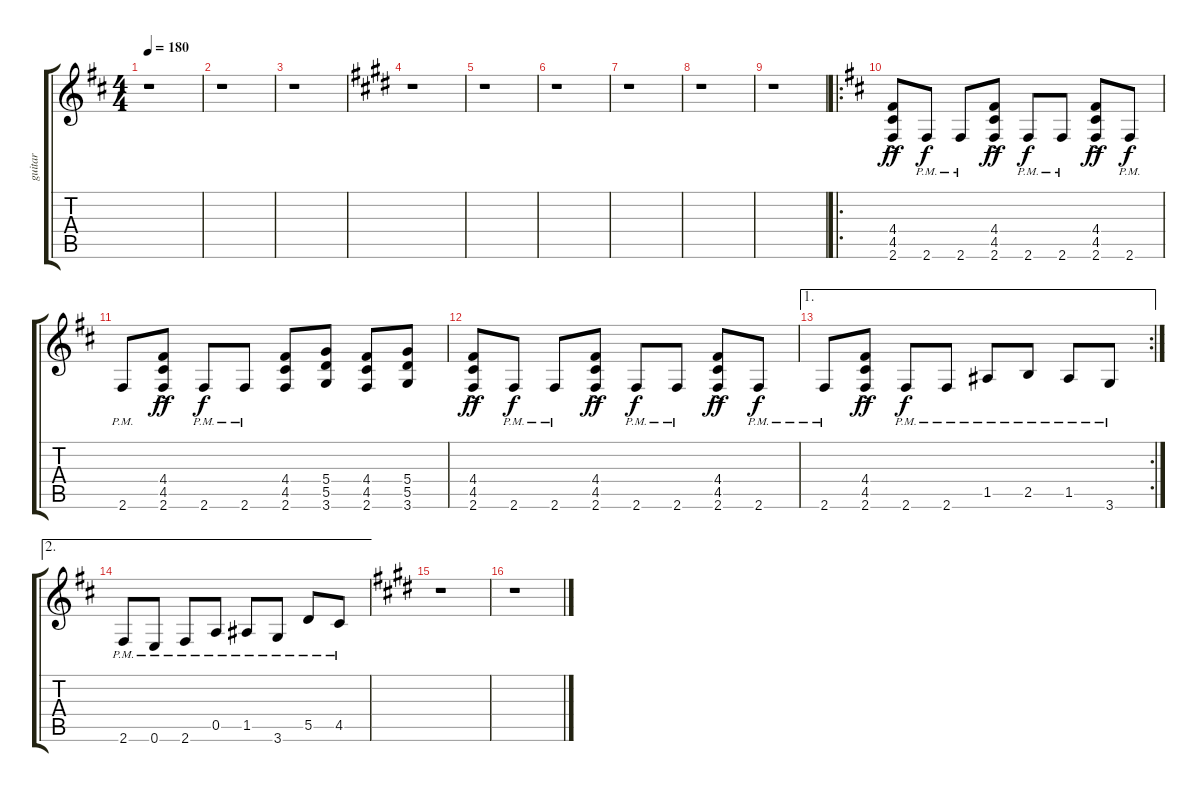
\track ("guitar" "guitar") {instrument distortionguitar}
\staff {score tabs}
\tuning (E4 B3 G3 D3 A2 E2) {hide}
\ts (4 4)
\tempo 180
\clef g2
\ks d
r.1{dy f} |
r.1 |
r.1 |
\ks e
r.1 |
\ks c#minor
r.1 |
\ks e
r.1 |
\ks c#minor
r.1 |
\ks e
r.1 |
\ks c#minor
r.1 |
\ro
\ks d
(4.4{ac} 4.5{ac} 2.6{ac}).8{dy ff} 2.6{pm}.8{dy f} 2.6{pm}.8 (4.4{ac} 4.5{ac} 2.6{ac}).8{dy ff} 2.6{pm}.8{dy f} 2.6{pm}.8 (4.4{ac} 4.5{ac} 2.6{ac}).8{dy ff} 2.6{pm}.8{dy f} |
2.6{pm}.8 (4.4{ac} 4.5{ac} 2.6{ac}).8{dy ff} 2.6{pm}.8{dy f} 2.6{pm}.8 (4.4 4.5 2.6).8 (5.4 5.5 3.6).8 (4.4 4.5 2.6).8 (5.4 5.5 3.6).8 |
(4.4{ac} 4.5{ac} 2.6{ac}).8{dy ff} 2.6{pm}.8{dy f} 2.6{pm}.8 (4.4{ac} 4.5{ac} 2.6{ac}).8{dy ff} 2.6{pm}.8{dy f} 2.6{pm}.8 (4.4{ac} 4.5{ac} 2.6{ac}).8{dy ff} 2.6{pm}.8{dy f} |
\ae 1
\rc 2
2.6{pm}.8 (4.4{ac} 4.5{ac} 2.6{ac}).8{dy ff} 2.6{pm}.8{dy f} 2.6{pm}.8 1.5{pm}.8 2.5{pm}.8 1.5{pm}.8 3.6{pm}.8 |
\ae 2
2.6{pm}.8 0.6{pm}.8 2.6{pm}.8 0.5{pm}.8 1.5{pm}.8 3.6{pm}.8 5.5{pm}.8 4.5{pm}.8 |
\ks e
r.1 |
\ks c#minor
r.1
